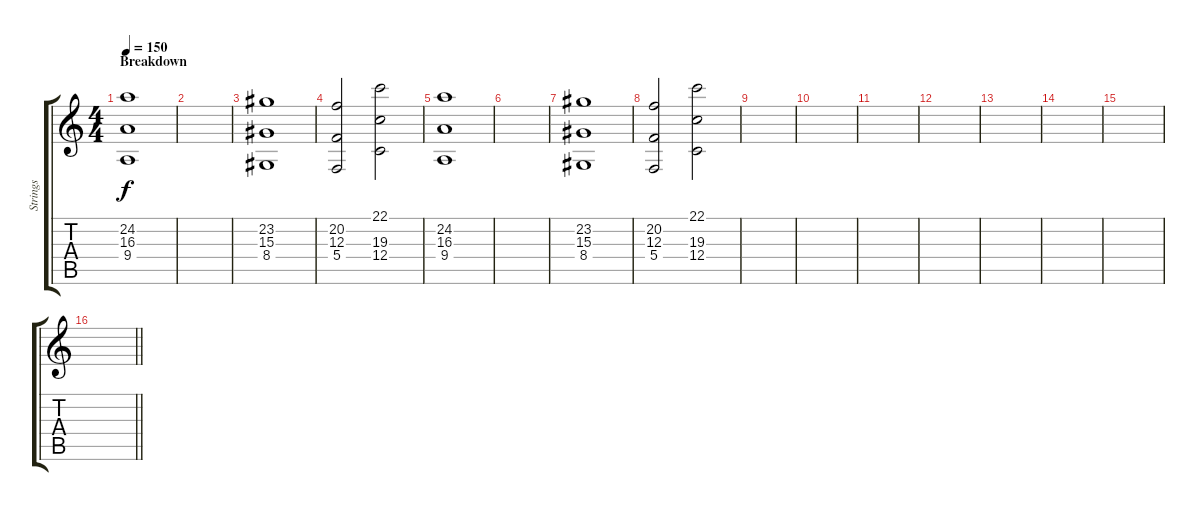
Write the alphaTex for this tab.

\track ("Strings" "Strings") {instrument stringensemble1}
\staff {score tabs}
\tuning (D4 A3 F3 C3 G2 D2) {hide}
\ts (4 4)
\section ("" "Breakdown")
\tempo 150
\clef g2
\ks c
(24.2 16.3 9.4).1{dy f} |
|
(23.2 15.3 8.4).1 |
(20.2 12.3 5.4).2 (22.1 19.3 12.4).2 |
(24.2 16.3 9.4).1 |
|
(23.2 15.3 8.4).1 |
(20.2 12.3 5.4).2 (22.1 19.3 12.4).2 |
|
|
|
|
|
|
|
\barLineRight lightlight
